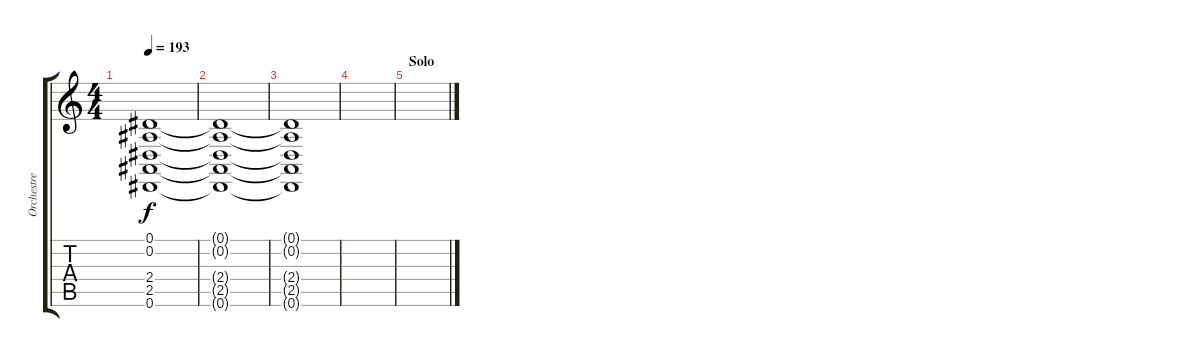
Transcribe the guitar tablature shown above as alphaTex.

\track ("Orchestre" "Orchestre") {instrument cello}
\staff {score tabs}
\tuning (Eb4 Bb3 Gb3 Db3 Ab2 Eb2) {hide}
\ts (4 4)
\tempo 193
\clef g2
\ks c
(0.1{t} 0.2{t} 2.4{t} 2.5{t} 0.6{t}).1{dy f} |
(0.1{t} 0.2{t} 2.4{t} 2.5{t} 0.6{t}).1 |
(0.1{t} 0.2{t} 2.4{t} 2.5{t} 0.6{t}).1 |
|
\section ("" "Solo")
